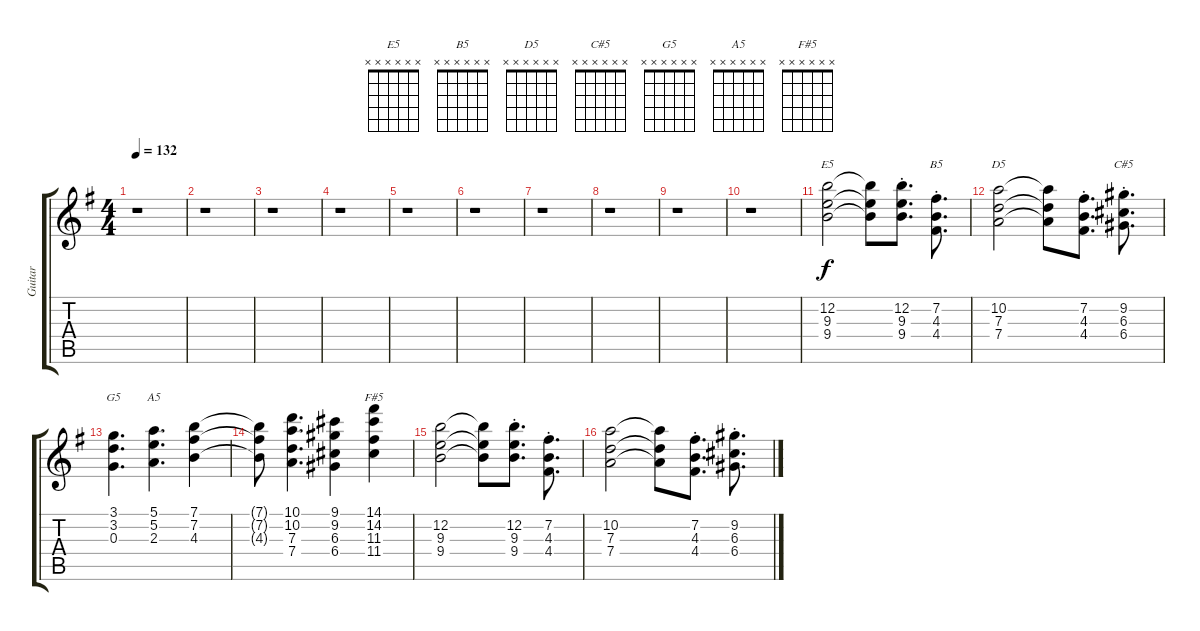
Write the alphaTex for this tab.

\track ("Guitar" "Guitar") {instrument distortionguitar}
\staff {score tabs}
\tuning (E4 B3 G3 D3 A2 E2) {hide}
\chord ("E5" x x x x x x)
\chord ("B5" x x x x x x)
\chord ("D5" x x x x x x)
\chord ("C#5" x x x x x x)
\chord ("G5" x x x x x x)
\chord ("A5" x x x x x x)
\chord ("F#5" x x x x x x)
\ts (4 4)
\tempo 132
\clef g2
\ks g
r.1{dy fff} |
r.1 |
r.1 |
r.1 |
r.1 |
r.1 |
r.1 |
r.1 |
r.1 |
r.1 |
(12.2 9.3 9.4).2{ch "E5" dy f} (12.2{t} 9.3{t} 9.4{t}).8 (12.2{st} 9.3{st} 9.4{st}).8{d} (7.2{st} 4.3{st} 4.4{st}).8{d ch "B5"} |
(10.2 7.3 7.4).2{ch "D5"} (10.2{t} 7.3{t} 7.4{t}).8 (7.2{st} 4.3{st} 4.4{st}).8{d} (9.2{st} 6.3{st} 6.4{st}).8{d ch "C#5"} |
(3.1 3.2 0.3).4{d ch "G5"} (5.1 5.2 2.3).4{d ch "A5"} (7.1 7.2 4.3).4 |
(7.1{t} 7.2{t} 4.3{t}).8 (10.1 10.2 7.3 7.4).4{d} (9.1 9.2 6.3 6.4).4 (14.1 14.2 11.3 11.4).4{ch "F#5"} |
(12.2 9.3 9.4).2 (12.2{t} 9.3{t} 9.4{t}).8 (12.2{st} 9.3{st} 9.4{st}).8{d} (7.2{st} 4.3{st} 4.4{st}).8{d} |
(10.2 7.3 7.4).2 (10.2{t} 7.3{t} 7.4{t}).8 (7.2{st} 4.3{st} 4.4{st}).8{d} (9.2{st} 6.3{st} 6.4{st}).8{d}
